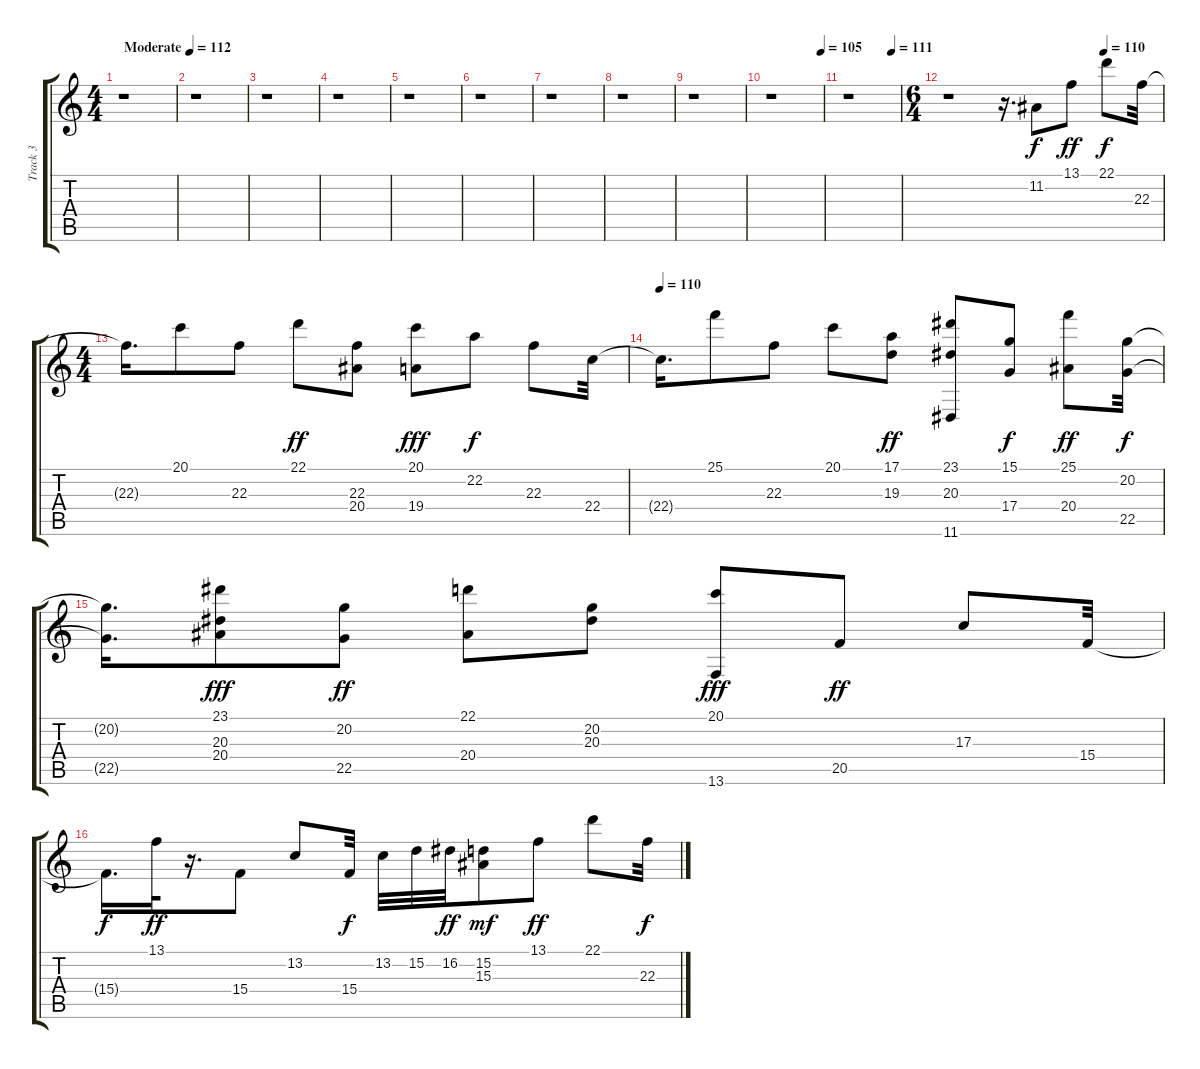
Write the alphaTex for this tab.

\track ("Track 3" "Track 3") {instrument acousticgrandpiano}
\staff {score tabs}
\tuning (E4 B3 G3 D3 A2 E2) {hide}
\ts (4 4)
\tempo (112 "Moderate")
\clef g2
\ks c
r.1{dy f instrument acousticgrandpiano} |
r.1 |
r.1 |
r.1 |
r.1 |
r.1 |
r.1 |
r.1 |
r.1 |
\tempo (105 0.96875)
r.1 |
\tempo (111 0.84375)
r.1 |
\ts (6 4)
\tempo (110 0.7291666666666666)
r.1 r.16{d} 11.2.8 13.1.8{dy ff} 22.1.8{dy f} 22.3.32 |
\ts (4 4)
22.3{t}.16{d} 20.1.8 22.3.8 22.1.8{dy ff} (22.3 20.4).8 (20.1 19.4).8{dy fff} 22.2.8{dy f} 22.3.8 22.4.32 |
\tempo 110
22.4{t}.16{d} 25.1.8 22.3.8 20.1.8 (17.1 19.3).8{dy ff} (23.1 20.3 11.6).8 (15.1 17.4).8{dy f} (25.1 20.4).8{dy ff} (20.2 22.5).32{dy f} |
(20.2{t} 22.5{t}).16{d} (23.1 20.3 20.4).8{dy fff} (20.2 22.5).8{dy ff} (22.1 20.4).8 (20.2 20.3).8 (20.1 13.6).8{dy fff} 20.5.8{dy ff} 17.3.8 15.4.32 |
15.4{t}.16{d dy f} 13.1.32{dy ff} r.16{d} 15.4.8 13.2.8 15.4.32{dy f} 13.2.32 15.2.32 16.2.32{dy ff} (15.2 15.3).8{dy mf} 13.1.8{dy ff} 22.1.8 22.3.32{dy f}
